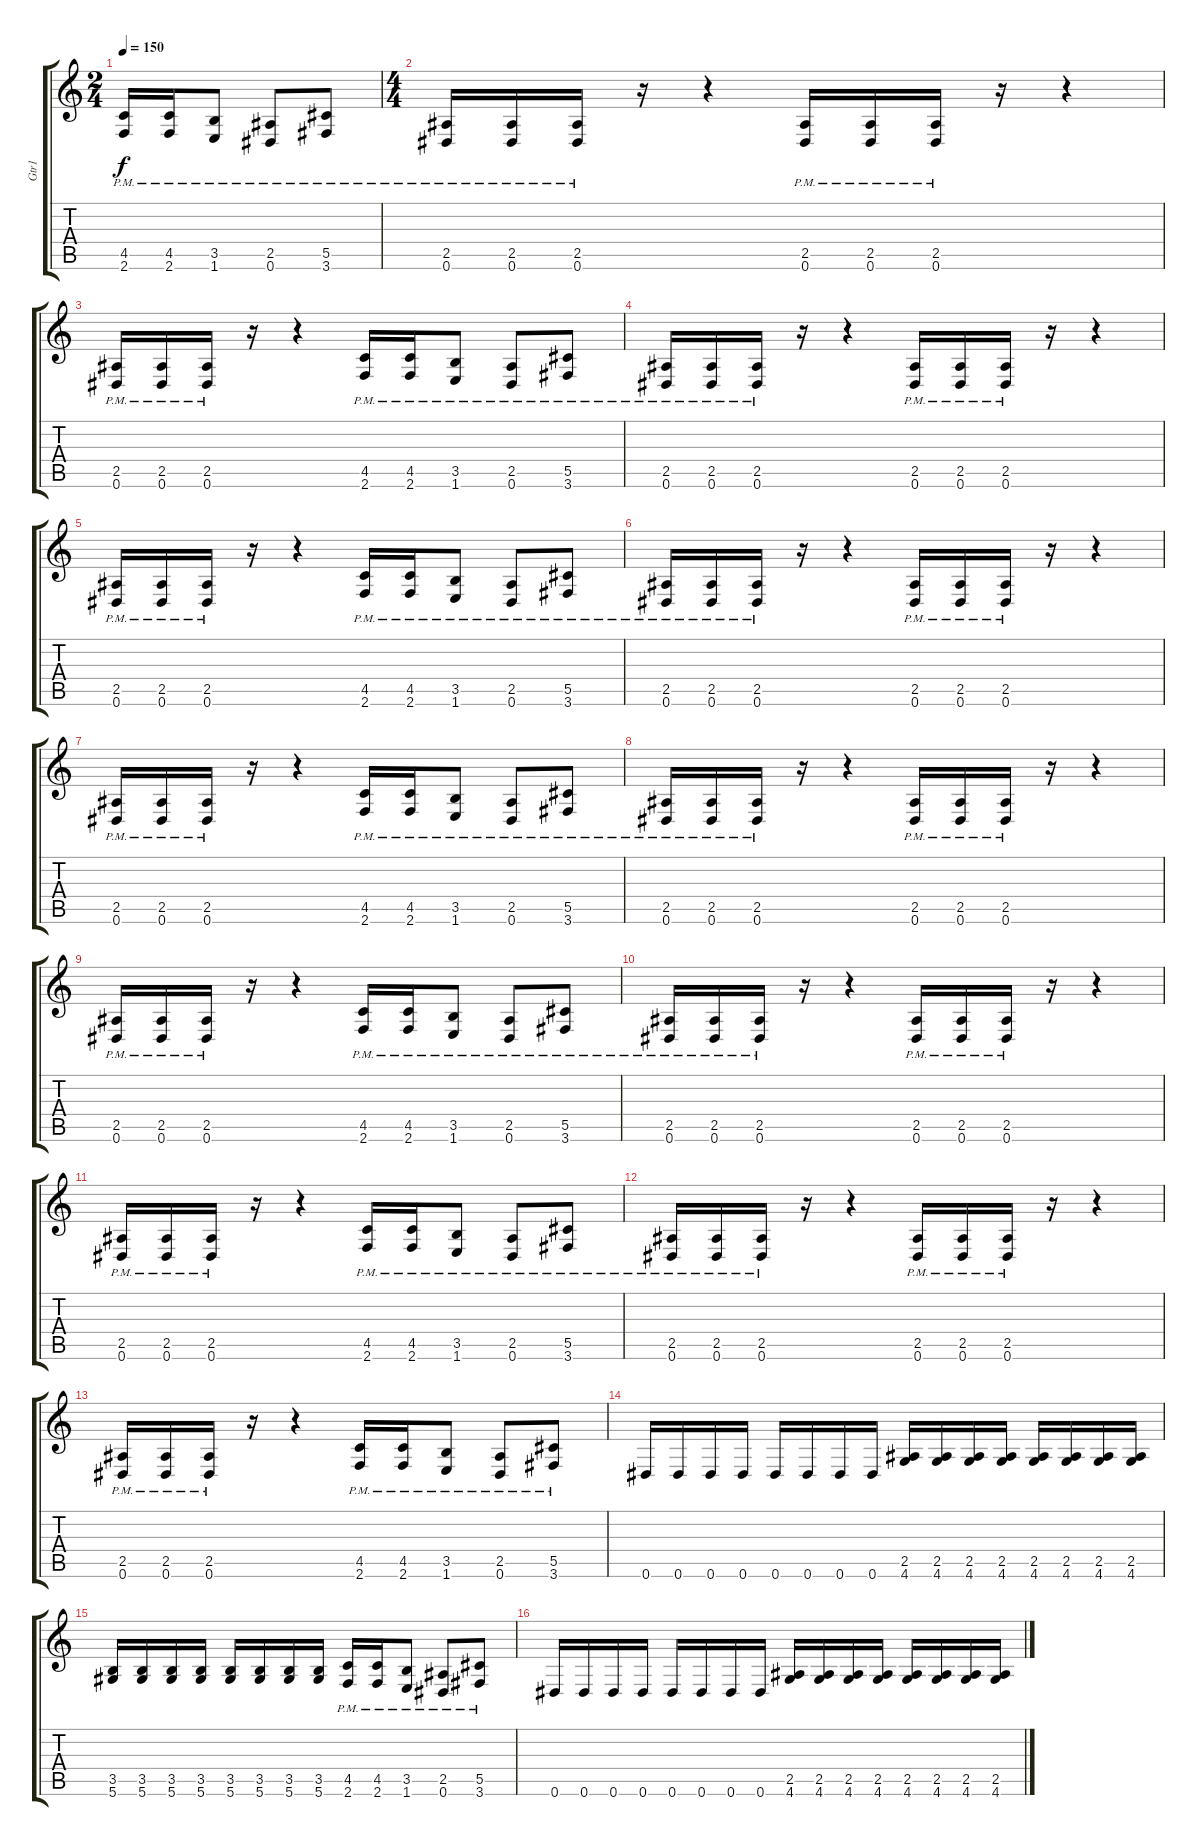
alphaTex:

\track ("Gtr1" "Gtr1") {instrument distortionguitar}
\staff {score tabs}
\tuning (Eb4 Bb3 Gb3 Db3 Ab2 Eb2) {hide}
\ts (2 4)
\tempo 150
\clef g2
\ks c
(4.5{pm} 2.6{pm}).16{dy f instrument distortionguitar} (4.5{pm} 2.6{pm}).16 (3.5{pm} 1.6{pm}).8 (2.5{pm} 0.6{pm}).8 (5.5{pm} 3.6{pm}).8 |
\ts (4 4)
(2.5{pm} 0.6{pm}).16 (2.5{pm} 0.6{pm}).16 (2.5{pm} 0.6{pm}).16 r.16 r.4 (2.5{pm} 0.6{pm}).16 (2.5{pm} 0.6{pm}).16 (2.5{pm} 0.6{pm}).16 r.16 r.4 |
(2.5{pm} 0.6{pm}).16 (2.5{pm} 0.6{pm}).16 (2.5{pm} 0.6{pm}).16 r.16 r.4 (4.5{pm} 2.6{pm}).16 (4.5{pm} 2.6{pm}).16 (3.5{pm} 1.6{pm}).8 (2.5{pm} 0.6{pm}).8 (5.5{pm} 3.6{pm}).8 |
(2.5{pm} 0.6{pm}).16 (2.5{pm} 0.6{pm}).16 (2.5{pm} 0.6{pm}).16 r.16 r.4 (2.5{pm} 0.6{pm}).16 (2.5{pm} 0.6{pm}).16 (2.5{pm} 0.6{pm}).16 r.16 r.4 |
(2.5{pm} 0.6{pm}).16 (2.5{pm} 0.6{pm}).16 (2.5{pm} 0.6{pm}).16 r.16 r.4 (4.5{pm} 2.6{pm}).16 (4.5{pm} 2.6{pm}).16 (3.5{pm} 1.6{pm}).8 (2.5{pm} 0.6{pm}).8 (5.5{pm} 3.6{pm}).8 |
(2.5{pm} 0.6{pm}).16 (2.5{pm} 0.6{pm}).16 (2.5{pm} 0.6{pm}).16 r.16 r.4 (2.5{pm} 0.6{pm}).16 (2.5{pm} 0.6{pm}).16 (2.5{pm} 0.6{pm}).16 r.16 r.4 |
(2.5{pm} 0.6{pm}).16 (2.5{pm} 0.6{pm}).16 (2.5{pm} 0.6{pm}).16 r.16 r.4 (4.5{pm} 2.6{pm}).16 (4.5{pm} 2.6{pm}).16 (3.5{pm} 1.6{pm}).8 (2.5{pm} 0.6{pm}).8 (5.5{pm} 3.6{pm}).8 |
(2.5{pm} 0.6{pm}).16 (2.5{pm} 0.6{pm}).16 (2.5{pm} 0.6{pm}).16 r.16 r.4 (2.5{pm} 0.6{pm}).16 (2.5{pm} 0.6{pm}).16 (2.5{pm} 0.6{pm}).16 r.16 r.4 |
(2.5{pm} 0.6{pm}).16 (2.5{pm} 0.6{pm}).16 (2.5{pm} 0.6{pm}).16 r.16 r.4 (4.5{pm} 2.6{pm}).16 (4.5{pm} 2.6{pm}).16 (3.5{pm} 1.6{pm}).8 (2.5{pm} 0.6{pm}).8 (5.5{pm} 3.6{pm}).8 |
(2.5{pm} 0.6{pm}).16 (2.5{pm} 0.6{pm}).16 (2.5{pm} 0.6{pm}).16 r.16 r.4 (2.5{pm} 0.6{pm}).16 (2.5{pm} 0.6{pm}).16 (2.5{pm} 0.6{pm}).16 r.16 r.4 |
(2.5{pm} 0.6{pm}).16 (2.5{pm} 0.6{pm}).16 (2.5{pm} 0.6{pm}).16 r.16 r.4 (4.5{pm} 2.6{pm}).16 (4.5{pm} 2.6{pm}).16 (3.5{pm} 1.6{pm}).8 (2.5{pm} 0.6{pm}).8 (5.5{pm} 3.6{pm}).8 |
(2.5{pm} 0.6{pm}).16 (2.5{pm} 0.6{pm}).16 (2.5{pm} 0.6{pm}).16 r.16 r.4 (2.5{pm} 0.6{pm}).16 (2.5{pm} 0.6{pm}).16 (2.5{pm} 0.6{pm}).16 r.16 r.4 |
(2.5{pm} 0.6{pm}).16 (2.5{pm} 0.6{pm}).16 (2.5{pm} 0.6{pm}).16 r.16 r.4 (4.5{pm} 2.6{pm}).16 (4.5{pm} 2.6{pm}).16 (3.5{pm} 1.6{pm}).8 (2.5{pm} 0.6{pm}).8 (5.5{pm} 3.6{pm}).8 |
0.6.16 0.6.16 0.6.16 0.6.16 0.6.16 0.6.16 0.6.16 0.6.16 (2.5 4.6).16 (2.5 4.6).16 (2.5 4.6).16 (2.5 4.6).16 (2.5 4.6).16 (2.5 4.6).16 (2.5 4.6).16 (2.5 4.6).16 |
(3.5 5.6).16 (3.5 5.6).16 (3.5 5.6).16 (3.5 5.6).16 (3.5 5.6).16 (3.5 5.6).16 (3.5 5.6).16 (3.5 5.6).16 (4.5{pm} 2.6{pm}).16 (4.5{pm} 2.6{pm}).16 (3.5{pm} 1.6{pm}).8 (2.5{pm} 0.6{pm}).8 (5.5{pm} 3.6{pm}).8 |
0.6.16 0.6.16 0.6.16 0.6.16 0.6.16 0.6.16 0.6.16 0.6.16 (2.5 4.6).16 (2.5 4.6).16 (2.5 4.6).16 (2.5 4.6).16 (2.5 4.6).16 (2.5 4.6).16 (2.5 4.6).16 (2.5 4.6).16
